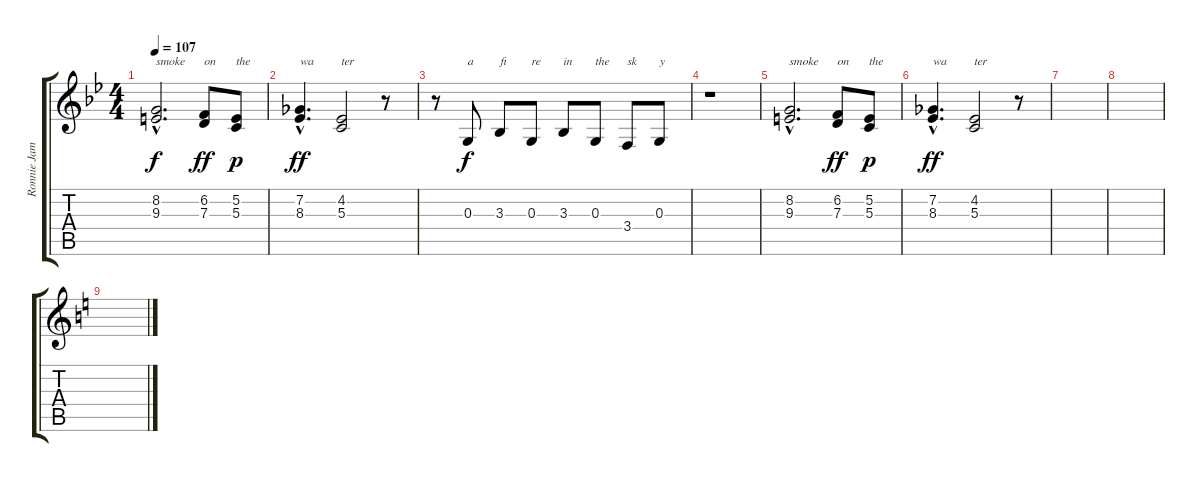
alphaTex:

\track ("Ronnie James Dio" "Ronnie Jam") {instrument lead2sawtooth}
\staff {score tabs}
\tuning (E4 B3 G3 D3 A2 E2) {hide}
\ts (4 4)
\tempo 107
\clef g2
\ks bb
(8.2{hac} 9.3{hac}).2{d txt "smoke" dy f} (6.2 7.3).8{txt "on" dy ff} (5.2 5.3).8{txt "the" dy p} |
(7.2{hac} 8.3).4{d txt "wa" dy ff} (4.2 5.3).2{txt "ter"} r.8 |
r.8 0.3.8{txt "a" dy f} 3.3.8{txt "fi"} 0.3.8{txt "re"} 3.3.8{txt "in"} 0.3.8{txt "the"} 3.4.8{txt "sk"} 0.3.8{txt "y"} |
r.1 |
(8.2{hac} 9.3{hac}).2{d txt "smoke"} (6.2 7.3).8{txt "on" dy ff} (5.2 5.3).8{txt "the" dy p} |
(7.2{hac} 8.3).4{d txt "wa" dy ff} (4.2 5.3).2{txt "ter"} r.8 |
|
|
\ks c
